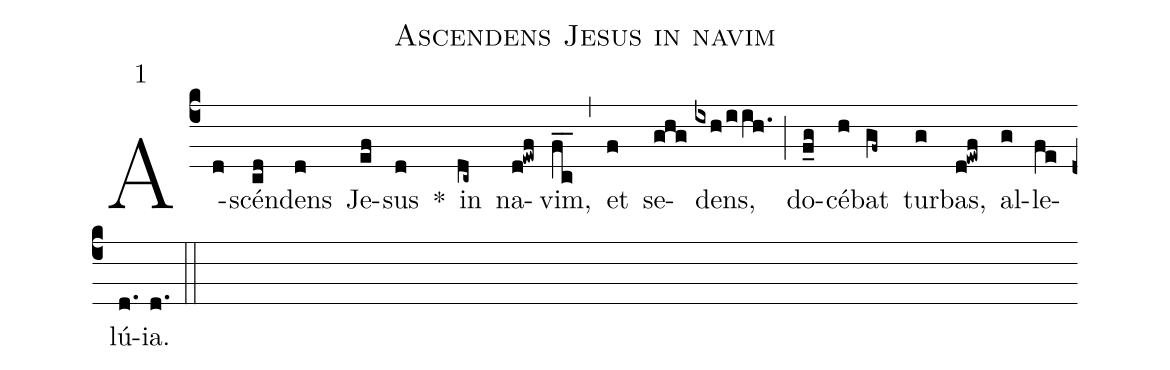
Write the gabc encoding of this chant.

name:Ascendens Jesus in navim;
mode:1;
annotation:1;
office-part:Antiphonae;
%%
(c4) A(d)scén(cd)dens(d) Je(ef)sus(d) *() in(dc~) na(d!ewf)vim,(fc__) (,) et(f) se(ghg)dens,(ixh/iih.) (;) do(f_g)cé(h)bat(gf~) tur(g)bas,(d!ewf) al(g)le(fe)lú(d.)ia.(d.) (::)
